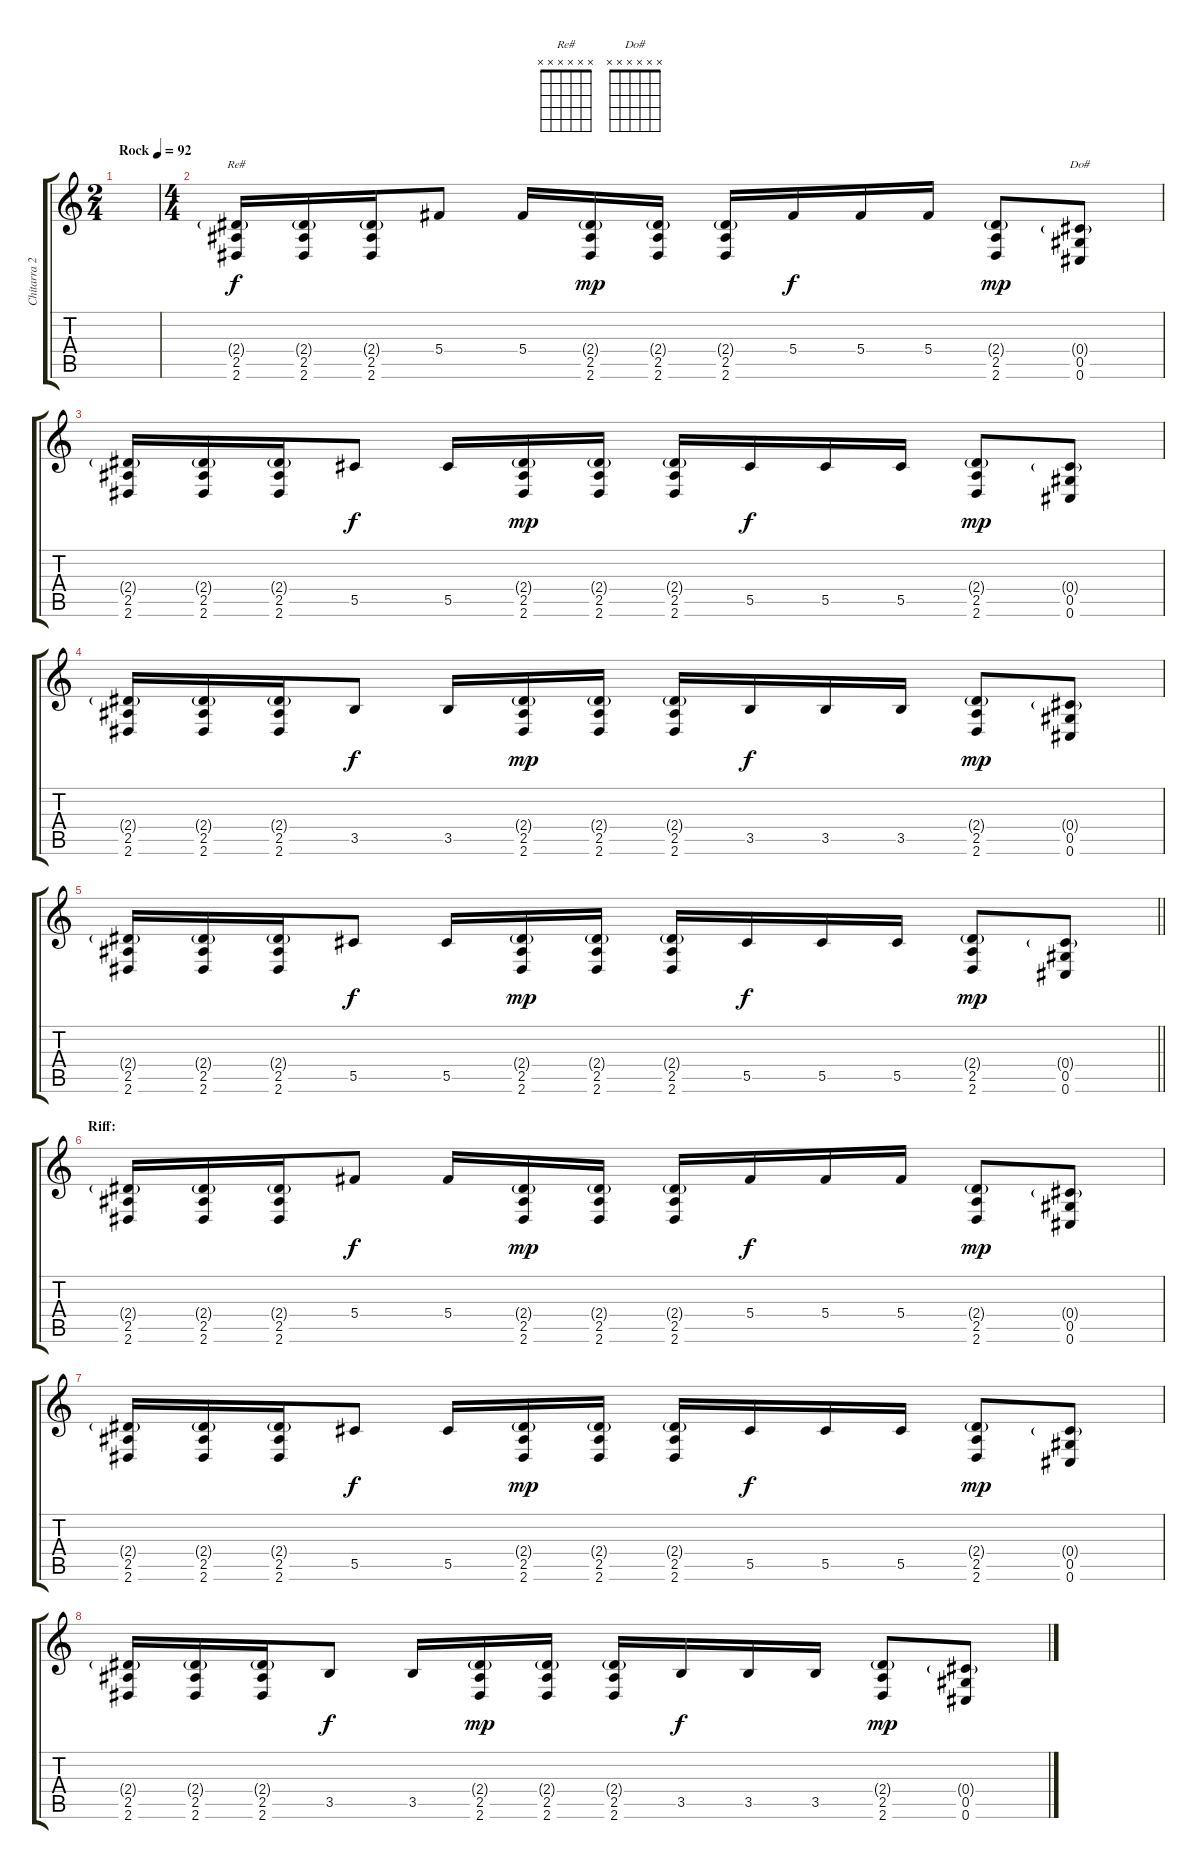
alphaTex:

\track ("Chitarra 2" "Chitarra 2") {instrument distortionguitar}
\staff {score tabs}
\tuning (Eb4 Bb3 Gb3 Db3 Ab2 Db2) {hide}
\chord ("Re#" x x x x x x)
\chord ("Do#" x x x x x x)
\ts (2 4)
\tempo (92 "Rock")
\clef g2
\ks c
|
\ts (4 4)
(2.4{g} 2.5 2.6).16{ch "Re#"} (2.4{g} 2.5 2.6).16 (2.4{g} 2.5 2.6).16 5.4.8{dy f} 5.4.16 (2.4{g} 2.5 2.6).16{dy mp} (2.4{g} 2.5 2.6).16 (2.4{g} 2.5 2.6).16 5.4.16{dy f} 5.4.16 5.4.16 (2.4{g} 2.5 2.6).8{dy mp} (0.4{g} 0.5 0.6).8{ch "Do#"} |
(2.4{g} 2.5 2.6).16 (2.4{g} 2.5 2.6).16 (2.4{g} 2.5 2.6).16 5.5.8{dy f} 5.5.16 (2.4{g} 2.5 2.6).16{dy mp} (2.4{g} 2.5 2.6).16 (2.4{g} 2.5 2.6).16 5.5.16{dy f} 5.5.16 5.5.16 (2.4{g} 2.5 2.6).8{dy mp} (0.4{g} 0.5 0.6).8 |
(2.4{g} 2.5 2.6).16 (2.4{g} 2.5 2.6).16 (2.4{g} 2.5 2.6).16 3.5.8{dy f} 3.5.16 (2.4{g} 2.5 2.6).16{dy mp} (2.4{g} 2.5 2.6).16 (2.4{g} 2.5 2.6).16 3.5.16{dy f} 3.5.16 3.5.16 (2.4{g} 2.5 2.6).8{dy mp} (0.4{g} 0.5 0.6).8 |
\barLineRight lightlight
(2.4{g} 2.5 2.6).16 (2.4{g} 2.5 2.6).16 (2.4{g} 2.5 2.6).16 5.5.8{dy f} 5.5.16 (2.4{g} 2.5 2.6).16{dy mp} (2.4{g} 2.5 2.6).16 (2.4{g} 2.5 2.6).16 5.5.16{dy f} 5.5.16 5.5.16 (2.4{g} 2.5 2.6).8{dy mp} (0.4{g} 0.5 0.6).8 |
\section ("" "Riff:")
(2.4{g} 2.5 2.6).16 (2.4{g} 2.5 2.6).16 (2.4{g} 2.5 2.6).16 5.4.8{dy f} 5.4.16 (2.4{g} 2.5 2.6).16{dy mp} (2.4{g} 2.5 2.6).16 (2.4{g} 2.5 2.6).16 5.4.16{dy f} 5.4.16 5.4.16 (2.4{g} 2.5 2.6).8{dy mp} (0.4{g} 0.5 0.6).8 |
(2.4{g} 2.5 2.6).16 (2.4{g} 2.5 2.6).16 (2.4{g} 2.5 2.6).16 5.5.8{dy f} 5.5.16 (2.4{g} 2.5 2.6).16{dy mp} (2.4{g} 2.5 2.6).16 (2.4{g} 2.5 2.6).16 5.5.16{dy f} 5.5.16 5.5.16 (2.4{g} 2.5 2.6).8{dy mp} (0.4{g} 0.5 0.6).8 |
(2.4{g} 2.5 2.6).16 (2.4{g} 2.5 2.6).16 (2.4{g} 2.5 2.6).16 3.5.8{dy f} 3.5.16 (2.4{g} 2.5 2.6).16{dy mp} (2.4{g} 2.5 2.6).16 (2.4{g} 2.5 2.6).16 3.5.16{dy f} 3.5.16 3.5.16 (2.4{g} 2.5 2.6).8{dy mp} (0.4{g} 0.5 0.6).8
